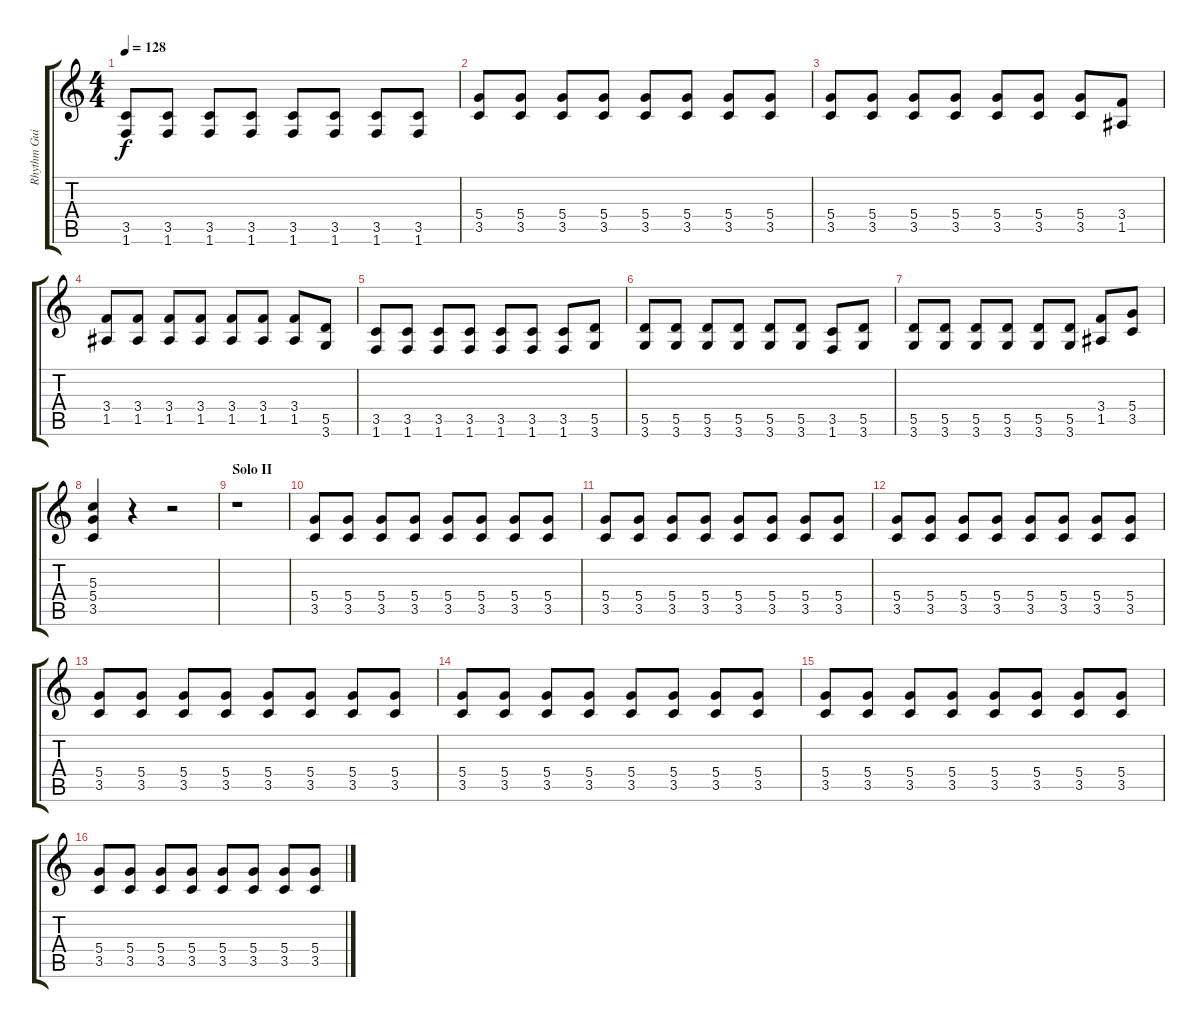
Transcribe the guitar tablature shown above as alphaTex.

\track ("Rhythm Guitar" "Rhythm Gui") {instrument electricguitarmuted}
\staff {score tabs}
\tuning (E4 B3 G3 D3 A2 E2) {hide}
\ts (4 4)
\tempo 128
\clef g2
\ks c
(3.5 1.6).8{dy f} (3.5 1.6).8 (3.5 1.6).8 (3.5 1.6).8 (3.5 1.6).8 (3.5 1.6).8 (3.5 1.6).8 (3.5 1.6).8 |
(5.4 3.5).8 (5.4 3.5).8 (5.4 3.5).8 (5.4 3.5).8 (5.4 3.5).8 (5.4 3.5).8 (5.4 3.5).8 (5.4 3.5).8 |
(5.4 3.5).8 (5.4 3.5).8 (5.4 3.5).8 (5.4 3.5).8 (5.4 3.5).8 (5.4 3.5).8 (5.4 3.5).8 (3.4 1.5).8 |
(3.4 1.5).8 (3.4 1.5).8 (3.4 1.5).8 (3.4 1.5).8 (3.4 1.5).8 (3.4 1.5).8 (3.4 1.5).8 (5.5 3.6).8 |
(3.5 1.6).8 (3.5 1.6).8 (3.5 1.6).8 (3.5 1.6).8 (3.5 1.6).8 (3.5 1.6).8 (3.5 1.6).8 (5.5 3.6).8 |
(5.5 3.6).8 (5.5 3.6).8 (5.5 3.6).8 (5.5 3.6).8 (5.5 3.6).8 (5.5 3.6).8 (3.5 1.6).8 (5.5 3.6).8 |
(5.5 3.6).8 (5.5 3.6).8 (5.5 3.6).8 (5.5 3.6).8 (5.5 3.6).8 (5.5 3.6).8 (3.4 1.5).8 (5.4 3.5).8 |
(5.3 5.4 3.5).4 r.4 r.2 |
\section ("" "Solo II")
r.1 |
(5.4 3.5).8 (5.4 3.5).8 (5.4 3.5).8 (5.4 3.5).8 (5.4 3.5).8 (5.4 3.5).8 (5.4 3.5).8 (5.4 3.5).8 |
(5.4 3.5).8 (5.4 3.5).8 (5.4 3.5).8 (5.4 3.5).8 (5.4 3.5).8 (5.4 3.5).8 (5.4 3.5).8 (5.4 3.5).8 |
(5.4 3.5).8 (5.4 3.5).8 (5.4 3.5).8 (5.4 3.5).8 (5.4 3.5).8 (5.4 3.5).8 (5.4 3.5).8 (5.4 3.5).8 |
(5.4 3.5).8 (5.4 3.5).8 (5.4 3.5).8 (5.4 3.5).8 (5.4 3.5).8 (5.4 3.5).8 (5.4 3.5).8 (5.4 3.5).8 |
(5.4 3.5).8 (5.4 3.5).8 (5.4 3.5).8 (5.4 3.5).8 (5.4 3.5).8 (5.4 3.5).8 (5.4 3.5).8 (5.4 3.5).8 |
(5.4 3.5).8 (5.4 3.5).8 (5.4 3.5).8 (5.4 3.5).8 (5.4 3.5).8 (5.4 3.5).8 (5.4 3.5).8 (5.4 3.5).8 |
(5.4 3.5).8 (5.4 3.5).8 (5.4 3.5).8 (5.4 3.5).8 (5.4 3.5).8 (5.4 3.5).8 (5.4 3.5).8 (5.4 3.5).8
